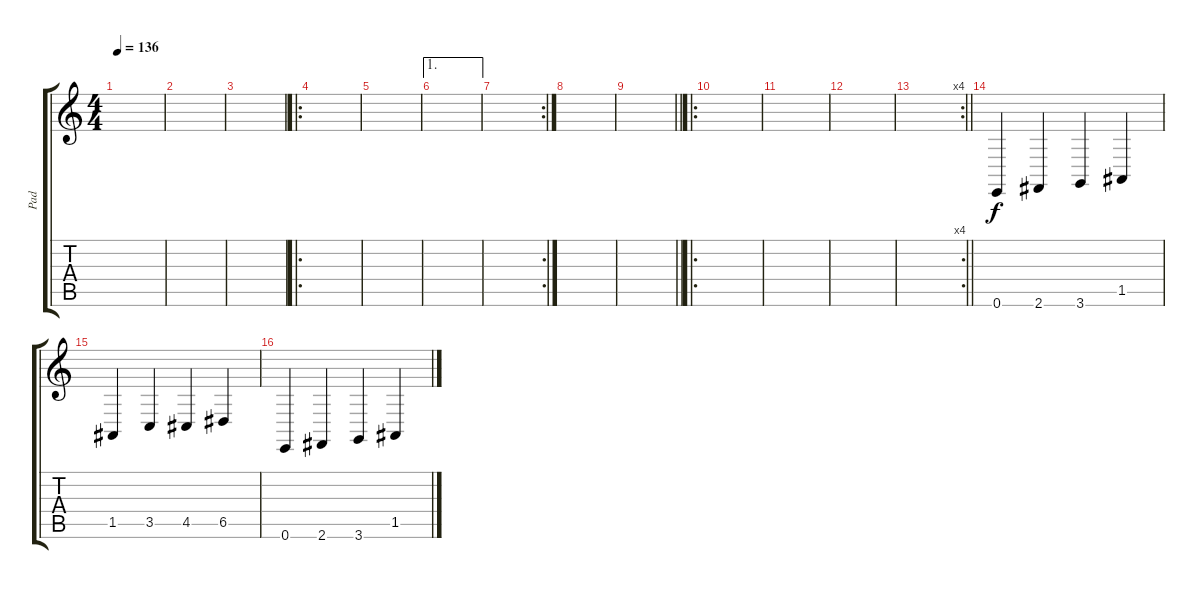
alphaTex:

\track ("Pad" "Pad") {instrument pad4choir}
\staff {score tabs}
\tuning (E4 B3 G3 D3 A2 E2) {hide}
\ts (4 4)
\tempo 136
\clef g2
\ks c
|
|
|
\ro
|
|
\ae 1
|
\rc 2
|
|
\barLineRight lightlight
|
\ro
|
|
|
\rc 4
\barLineRight lightlight
|
0.6.4 2.6.4 3.6.4 1.5.4 |
1.5.4 3.5.4 4.5.4 6.5.4 |
0.6.4 2.6.4 3.6.4 1.5.4
